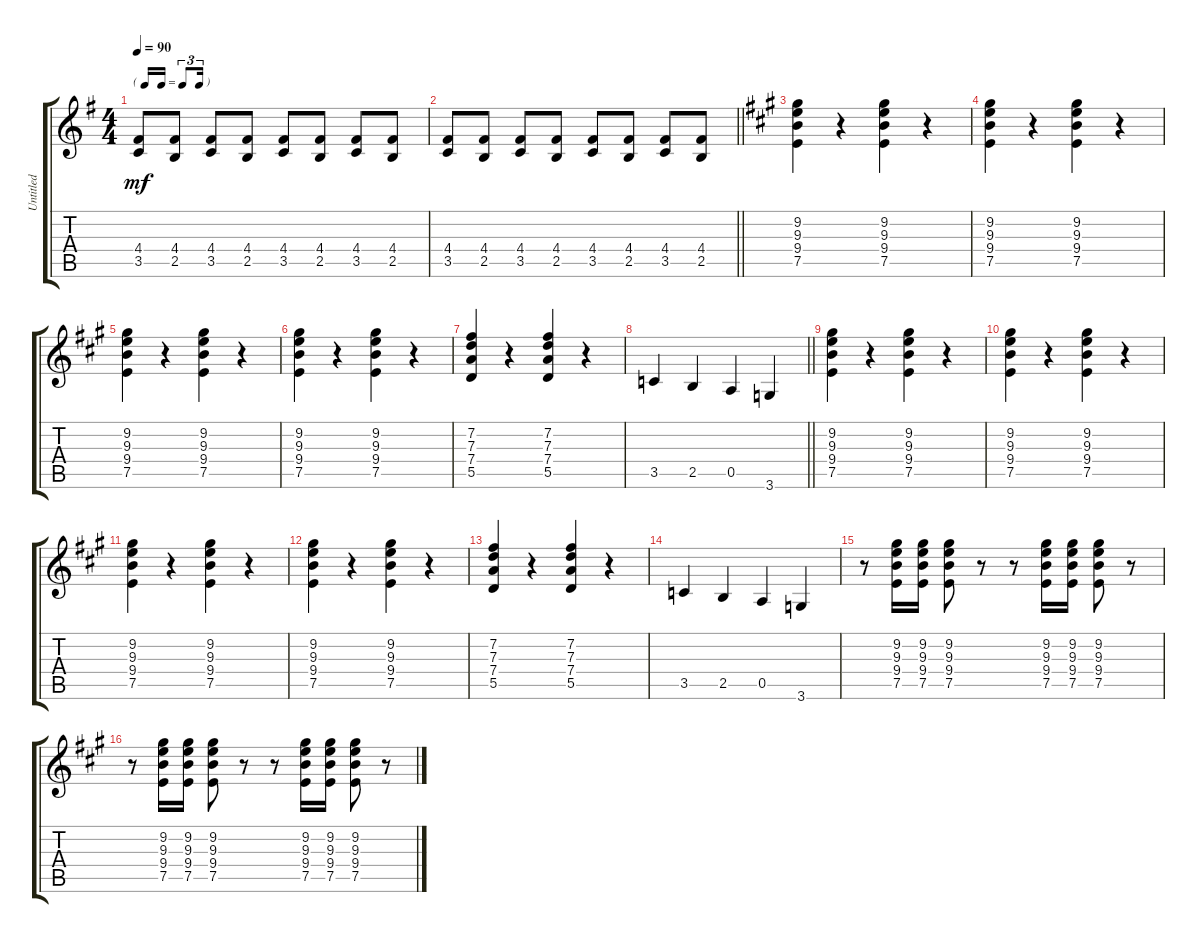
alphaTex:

\track ("Untitled" "Untitled") {instrument distortionguitar}
\staff {score tabs}
\tuning (E4 B3 G3 D3 A2 E2) {hide}
\ts (4 4)
\tf triplet16th
\tempo 90
\clef g2
\ks g
(4.4 3.5).8{dy mf} (4.4 2.5).8 (4.4 3.5).8 (4.4 2.5).8 (4.4 3.5).8 (4.4 2.5).8 (4.4 3.5).8 (4.4 2.5).8 |
\barLineRight lightlight
(4.4 3.5).8 (4.4 2.5).8 (4.4 3.5).8 (4.4 2.5).8 (4.4 3.5).8 (4.4 2.5).8 (4.4 3.5).8 (4.4 2.5).8 |
\ks a
(9.2 9.3 9.4 7.5).4 r.4 (9.2 9.3 9.4 7.5).4 r.4 |
(9.2 9.3 9.4 7.5).4 r.4 (9.2 9.3 9.4 7.5).4 r.4 |
(9.2 9.3 9.4 7.5).4 r.4 (9.2 9.3 9.4 7.5).4 r.4 |
(9.2 9.3 9.4 7.5).4 r.4 (9.2 9.3 9.4 7.5).4 r.4 |
(7.2 7.3 7.4 5.5).4 r.4 (7.2 7.3 7.4 5.5).4 r.4 |
\barLineRight lightlight
3.5.4 2.5.4 0.5.4 3.6.4 |
(9.2 9.3 9.4 7.5).4 r.4 (9.2 9.3 9.4 7.5).4 r.4 |
(9.2 9.3 9.4 7.5).4 r.4 (9.2 9.3 9.4 7.5).4 r.4 |
(9.2 9.3 9.4 7.5).4 r.4 (9.2 9.3 9.4 7.5).4 r.4 |
(9.2 9.3 9.4 7.5).4 r.4 (9.2 9.3 9.4 7.5).4 r.4 |
(7.2 7.3 7.4 5.5).4 r.4 (7.2 7.3 7.4 5.5).4 r.4 |
3.5.4 2.5.4 0.5.4 3.6.4 |
r.8 (9.2 9.3 9.4 7.5).16 (9.2 9.3 9.4 7.5).16 (9.2 9.3 9.4 7.5).8 r.8 r.8 (9.2 9.3 9.4 7.5).16 (9.2 9.3 9.4 7.5).16 (9.2 9.3 9.4 7.5).8 r.8 |
r.8 (9.2 9.3 9.4 7.5).16 (9.2 9.3 9.4 7.5).16 (9.2 9.3 9.4 7.5).8 r.8 r.8 (9.2 9.3 9.4 7.5).16 (9.2 9.3 9.4 7.5).16 (9.2 9.3 9.4 7.5).8 r.8
